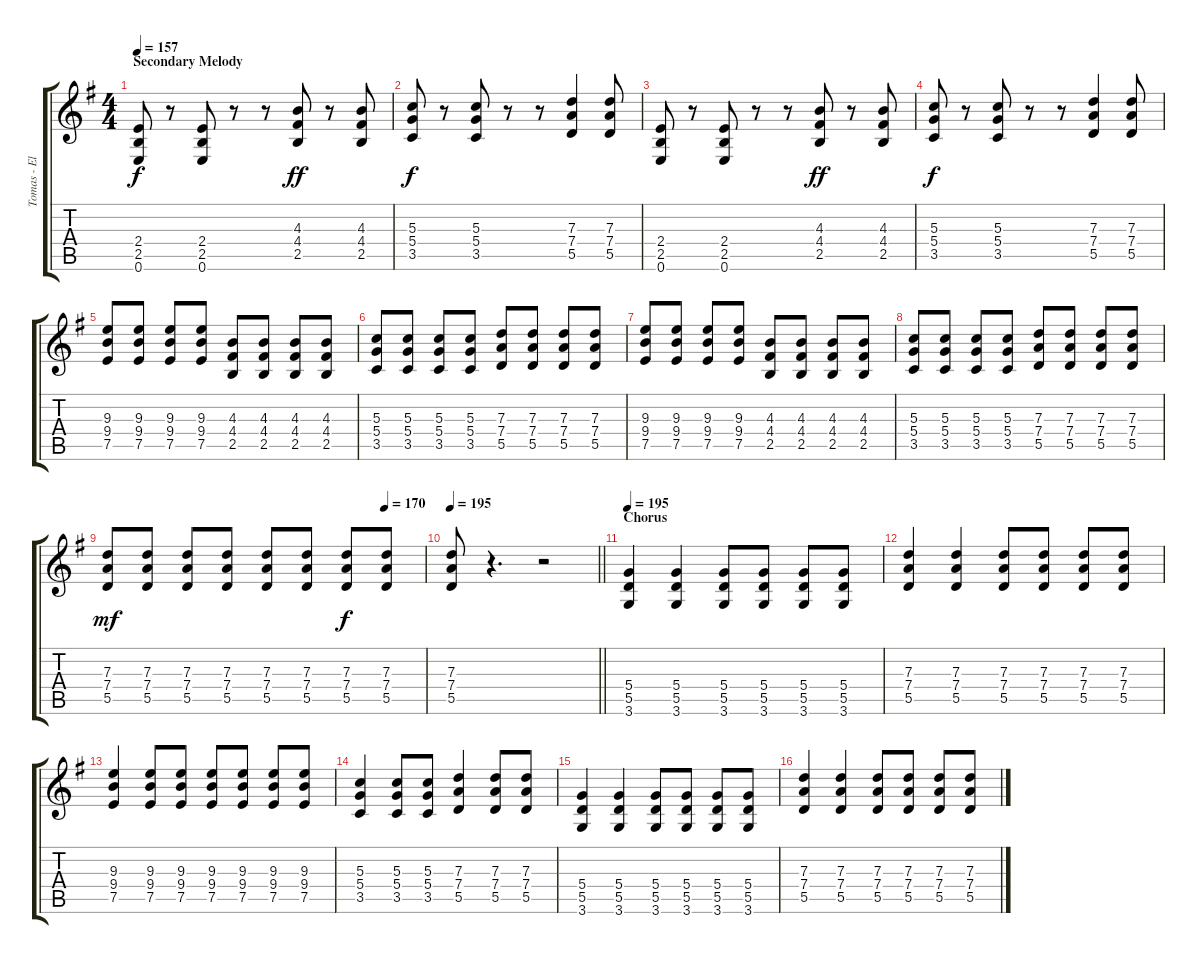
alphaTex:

\track ("Tomas - Elec. Guitar" "Tomas - El") {instrument electricguitarclean}
\staff {score tabs}
\tuning (E4 B3 G3 D3 A2 E2) {hide}
\ts (4 4)
\section ("" "Secondary Melody")
\tempo 157
\clef g2
\ks g
(2.4 2.5 0.6).8{dy f} r.8 (2.4 2.5 0.6).8 r.8 r.8 (4.3 4.4 2.5).8{dy ff} r.8 (4.3 4.4 2.5).8 |
(5.3 5.4 3.5).8{dy f} r.8 (5.3 5.4 3.5).8 r.8 r.8 (7.3 7.4 5.5).4 (7.3 7.4 5.5).8 |
(2.4 2.5 0.6).8 r.8 (2.4 2.5 0.6).8 r.8 r.8 (4.3 4.4 2.5).8{dy ff} r.8 (4.3 4.4 2.5).8 |
(5.3 5.4 3.5).8{dy f} r.8 (5.3 5.4 3.5).8 r.8 r.8 (7.3 7.4 5.5).4 (7.3 7.4 5.5).8 |
(9.3 9.4 7.5).8 (9.3 9.4 7.5).8 (9.3 9.4 7.5).8 (9.3 9.4 7.5).8 (4.3 4.4 2.5).8 (4.3 4.4 2.5).8 (4.3 4.4 2.5).8 (4.3 4.4 2.5).8 |
(5.3 5.4 3.5).8 (5.3 5.4 3.5).8 (5.3 5.4 3.5).8 (5.3 5.4 3.5).8 (7.3 7.4 5.5).8 (7.3 7.4 5.5).8 (7.3 7.4 5.5).8 (7.3 7.4 5.5).8 |
(9.3 9.4 7.5).8 (9.3 9.4 7.5).8 (9.3 9.4 7.5).8 (9.3 9.4 7.5).8 (4.3 4.4 2.5).8 (4.3 4.4 2.5).8 (4.3 4.4 2.5).8 (4.3 4.4 2.5).8 |
(5.3 5.4 3.5).8 (5.3 5.4 3.5).8 (5.3 5.4 3.5).8 (5.3 5.4 3.5).8 (7.3 7.4 5.5).8 (7.3 7.4 5.5).8 (7.3 7.4 5.5).8 (7.3 7.4 5.5).8 |
\tempo (170 0.875)
(7.3 7.4 5.5).8{dy mf} (7.3 7.4 5.5).8 (7.3 7.4 5.5).8 (7.3 7.4 5.5).8 (7.3 7.4 5.5).8 (7.3 7.4 5.5).8 (7.3 7.4 5.5).8{dy f} (7.3 7.4 5.5).8 |
\tempo 195
\barLineRight lightlight
(7.3 7.4 5.5).8 r.4{d} r.2 |
\section ("" "Chorus")
\tempo 195
(5.4 5.5 3.6).4 (5.4 5.5 3.6).4 (5.4 5.5 3.6).8 (5.4 5.5 3.6).8 (5.4 5.5 3.6).8 (5.4 5.5 3.6).8 |
(7.3 7.4 5.5).4 (7.3 7.4 5.5).4 (7.3 7.4 5.5).8 (7.3 7.4 5.5).8 (7.3 7.4 5.5).8 (7.3 7.4 5.5).8 |
(9.3 9.4 7.5).4 (9.3 9.4 7.5).8 (9.3 9.4 7.5).8 (9.3 9.4 7.5).8 (9.3 9.4 7.5).8 (9.3 9.4 7.5).8 (9.3 9.4 7.5).8 |
(5.3 5.4 3.5).4 (5.3 5.4 3.5).8 (5.3 5.4 3.5).8 (7.3 7.4 5.5).4 (7.3 7.4 5.5).8 (7.3 7.4 5.5).8 |
(5.4 5.5 3.6).4 (5.4 5.5 3.6).4 (5.4 5.5 3.6).8 (5.4 5.5 3.6).8 (5.4 5.5 3.6).8 (5.4 5.5 3.6).8 |
(7.3 7.4 5.5).4 (7.3 7.4 5.5).4 (7.3 7.4 5.5).8 (7.3 7.4 5.5).8 (7.3 7.4 5.5).8 (7.3 7.4 5.5).8
